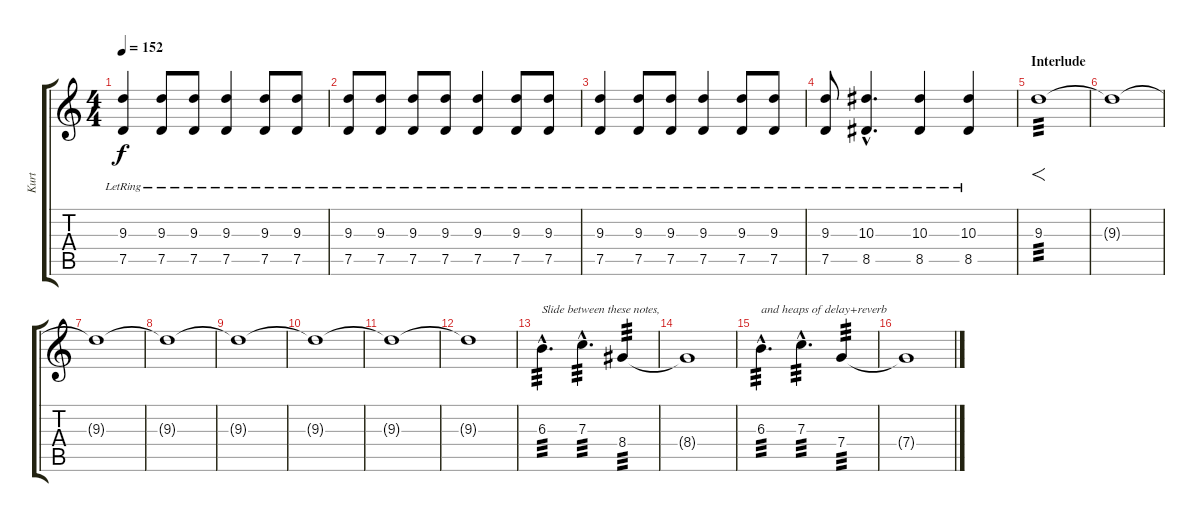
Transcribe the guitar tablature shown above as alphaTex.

\track ("Kurt " "Kurt ") {instrument electricguitarjazz}
\staff {score tabs}
\tuning (D4 A3 F3 C3 G2 C2) {hide}
\ts (4 4)
\tempo 152
\clef g2
\ks c
(9.3{lr} 7.5{lr}).4{dy f} (9.3{lr} 7.5{lr}).8 (9.3{lr} 7.5{lr}).8 (9.3{lr} 7.5{lr}).4 (9.3{lr} 7.5{lr}).8 (9.3{lr} 7.5{lr}).8 |
(9.3{lr} 7.5{lr}).8 (9.3{lr} 7.5{lr}).8 (9.3{lr} 7.5{lr}).8 (9.3{lr} 7.5{lr}).8 (9.3{lr} 7.5{lr}).4 (9.3{lr} 7.5{lr}).8 (9.3{lr} 7.5{lr}).8 |
(9.3{lr} 7.5{lr}).4 (9.3{lr} 7.5{lr}).8 (9.3{lr} 7.5{lr}).8 (9.3{lr} 7.5{lr}).4 (9.3{lr} 7.5{lr}).8 (9.3{lr} 7.5{lr}).8 |
(9.3{lr} 7.5{lr}).8 (10.3{hac lr} 8.5{hac lr}).4{d} (10.3{lr} 8.5{lr}).4 (10.3{lr} 8.5{lr}).4 |
\section ("" "Interlude")
9.3.1{f tp 3 instrument electricguitarclean} |
9.3{t}.1 |
9.3{t}.1 |
9.3{t}.1 |
9.3{t}.1 |
9.3{t}.1 |
9.3{t}.1 |
9.3{t}.1 |
6.3{hac}.4{d txt "Slide between these notes, " tp 3} 7.3{hac}.4{d tp 3} 8.4.4{tp 3} |
8.4{t}.1 |
6.3{hac}.4{d txt "and heaps of delay+reverb" tp 3} 7.3{hac}.4{d tp 3} 7.4.4{tp 3} |
7.4{t}.1
